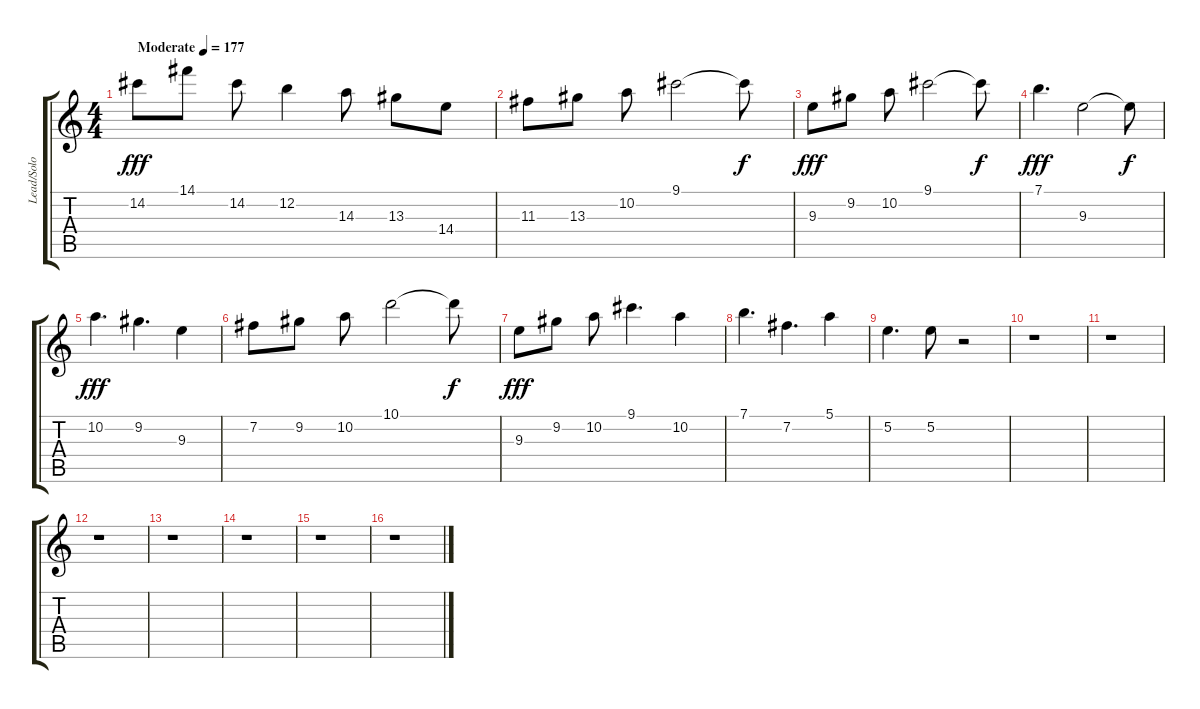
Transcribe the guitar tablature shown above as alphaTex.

\track ("Lead/Solo Guitar" "Lead/Solo ") {instrument overdrivenguitar}
\staff {score tabs}
\tuning (E4 B3 G3 D3 A2 E2) {hide}
\ts (4 4)
\tempo (177 "Moderate")
\clef g2
\ks c
14.2.8{dy fff instrument overdrivenguitar} 14.1.8 14.2.8 12.2.4 14.3.8 13.3.8 14.4.8 |
11.3.8 13.3.8 10.2.8 9.1.2 9.1{t}.8{dy f} |
9.3.8{dy fff} 9.2.8 10.2.8 9.1.2 9.1{t}.8{dy f} |
7.1.4{d dy fff} 9.3.2 9.3{t}.8{dy f} |
10.2.4{d dy fff} 9.2.4{d} 9.3.4 |
7.2.8 9.2.8 10.2.8 10.1.2 10.1{t}.8{dy f} |
9.3.8{dy fff} 9.2.8 10.2.8 9.1.4{d} 10.2.4 |
7.1.4{d} 7.2.4{d} 5.1.4 |
5.2.4{d} 5.2.8 r.2 |
r.1 |
r.1 |
r.1 |
r.1 |
r.1 |
r.1 |
r.1
